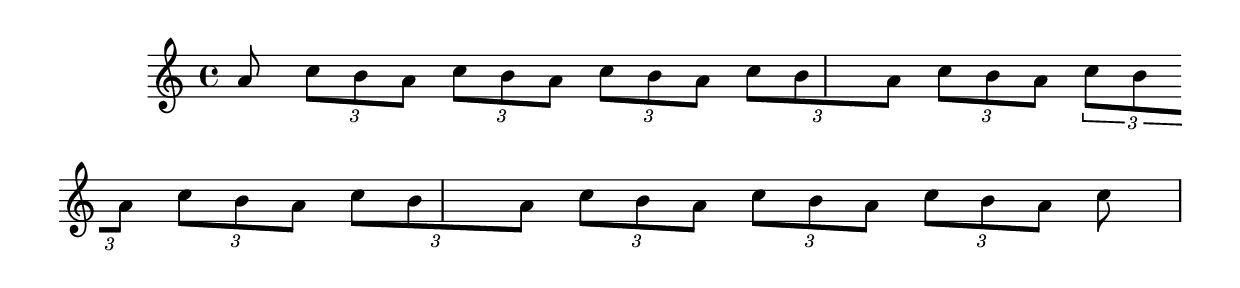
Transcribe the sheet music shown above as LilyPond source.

%% Do not edit this file; it is auto-generated from LSR http://lsr.dsi.unimi.it
%% This file is in the public domain.
\version "2.13.0"

\header {
  lsrtags = "rhythms"

 doctitlees = "Permitir saltos de línea dentro de grupos especiales con barra"
 texidoces = "
Este ejemplo artificial muestra cómo se pueden permitir tanto los
saltos de línea manuales como los automáticos dentro de un grupo de
valoración especial unido por una barra.  Observe que estos grupos
sincopados se deben barrar manualmente.

"

%% Translation of GIT committish :<6ce7f350682dfa99af97929be1dec6b9f1cbc01a>
  texidocde = "
Dieses künstliche Beispiel zeigt, wie sowohl automatische als auch
manuelle Zeilenumbrüche innerhalb einer N-tole mit Balken erlaubt
werden können.  Diese unregelmäßige Bebalkung muss allerdings manuell
gesetzt werden.

"
  doctitlede = "Zeilenumbrüche bei N-tolen mit Balken erlauben"

  texidoc = "
This artificial example shows how both manual and automatic line breaks
may be permitted to within a beamed tuplet. Note that such off-beat
tuplets have to be beamed manually.

"
  doctitle = "Permitting line breaks within beamed tuplets"
} % begin verbatim

\layout {
  \context {
    \Voice
    % Permit line breaks within tuplets
    \remove "Forbid_line_break_engraver"
    % Allow beams to be broken at line breaks
    \override Beam #'breakable = ##t
  }
}
\relative c'' {
  a8
  \repeat unfold 5 { \times 2/3 { c[ b a] } }
  % Insert a manual line break within a tuplet
  \times 2/3 { c[ b \bar "" \break a] }
  \repeat unfold 5 { \times 2/3 { c[ b a] } }
  c8
}
